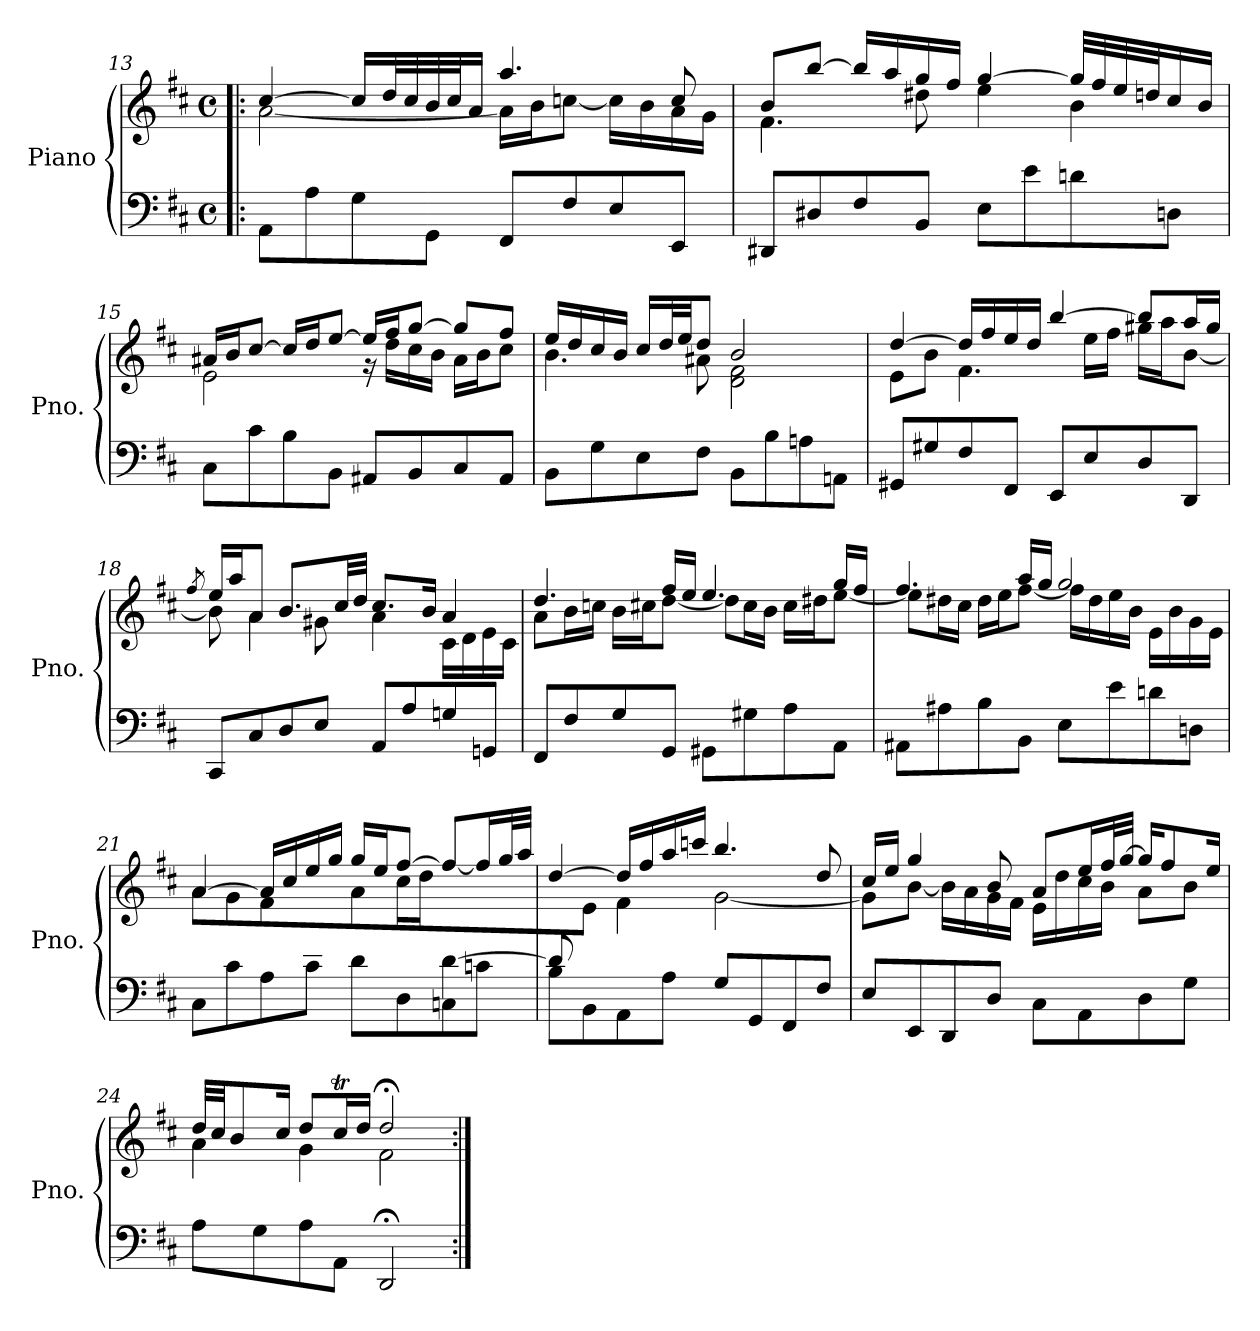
**kern	**kern
*part1	*part1
*staff2	*staff1
*I"Piano	*
*I'Pno.	*
!!LO:LB:g=z
*clefF4	*clefG2
*k[f#c#]	*k[f#c#]
*M4/4	*M4/4
*met(c)	*met(c)
=13!|:	=13!|:
*	*^
8AA\L	[4cc#/	[2a\
8A\	.	.
8G\	16cc#/LL]	.
.	32dd/L	.
.	32cc#/	.
8GG\J	32b/	.
.	32cc#/J	.
.	16a/JJ	.
8FF#/L	4.aa/	16a\LL]
.	.	16b<\J
8F#/	.	[8ccn<\J
8E/	.	16cc\LL]
.	.	16b<\
8EE/J	8cc/	16a<\
.	.	16g<\JJ
=14	=14	=14
8DD#X/L	8b/L	4.f#<\
8D#X</	[8bb/J	.
8F#</	16bb/LL]	.
.	16aa/	.
8BB</J	16gg/	8dd#X\
.	16ff#/JJ	.
8E<\L	[4gg/	4ee\
8e\	.	.
8dn\	32gg/LLL]	4b\
.	32ff#/	.
.	32ee/	.
.	32ddn/J	.
8Dn\J	16cc#/	.
.	16b/JJ	.
=15	=15	=15
8C#\L	16a#X/LL	2e\
.	16b/J	.
8c#\	[8cc#/J	.
8B\	16cc#/LL]	.
.	16dd/J	.
8BB<\J	[8ee/J	.
8AA#X</L	16ee/LL]	16r
.	16ff#/J	16dd<\LL
8BB</	[8gg/J	16cc#<\
.	.	16b<\JJ
8C#</	8gg/L]	16a#<\LL
.	.	16b<\J
8AA#</J	8ff#/J	8cc#<\J
!!LO:LB:g=z	!!
=16	=16	=16
8BB\L	16ee/LL	4.b<\
.	16dd/	.
8G<\	16cc#/	.
.	16b/JJ	.
8E<\	16cc#/LL	.
.	32dd/L	.
.	32ee/JJ	.
8F#<\J	8dd/J	8a#X\
8BB\L	2b/	2d\ 2f#\
8B\	.	.
8An\	.	.
8AAn\J	.	.
=17	=17	=17
8GG#X/L	[4dd/	8e\L
8G#X/	.	8b<\J
8F#/	16dd/LL]	4.f#<\
.	16ff#/	.
8FF#/J	16ee/	.
.	16dd/JJ	.
8EE/L	[4bb/	.
8E/	.	16ee<\LL
.	.	16ff#<\JJ
8D/	8bb/L]	16gg#X<\LL
.	.	16aa<\J
8DD/J	16aa/L	[8b<\J
.	16gg#/JJ	.
=18	=18	=18
.	8qff#/	.
8CC#/L	16ee/LL	8b\]
.	16aa/J	.
8C#</	8a/J	4a\
8D</	8.b/L	.
8E</J	.	8g#X<\
.	32cc#/LL	.
.	32dd/JJJ	.
8AA</L	8.cc#/L	4a\
8A/	.	.
.	16b/Jk	.
8Gn/	4a/	16c#<\LL
.	.	16d<\
8GGn/J	.	16e<\
.	.	16c#<\JJ
!!LO:LB:g=z	!!
=19	=19	=19
8FF#/L	4.dd/	8a<\L
8F#/	.	16b<\L
.	.	16ccn<\JJ
8G/	.	16b<\LL
.	.	16cc#X<\J
8GG/J	16ff#/LL	[8dd<\J
.	16ee/JJ	.
8GG#X\L	4.ee/	8dd\L]
8G#X\	.	16cc#<\L
.	.	16b<\JJ
8A\	.	16cc#<\LL
.	.	16dd#X<\J
8AA\J	16gg/LL	[8ee<\J
.	16ff#/JJ	.
=20	=20	=20
8AA#X\L	4.ff#/	8ee\L]
8A#X\	.	16dd#X<\L
.	.	16cc#<\JJ
8B\	.	16dd#<\LL
.	.	16ee<\J
8BB\J	16aa/LL	[8ff#<\J
.	16gg/JJ	.
8E\L	2gg/	16ff#\LL]
.	.	16dd#<\
8e\	.	16ee<\
.	.	16b<\JJ
8dn\	.	16e\LL
.	.	16b\
8Dn\J	.	16g\
.	.	16e\JJ
=21	=21	=21
*^	*	*
4.ryy	8C#\L	[4a/	8a\L
.	8c#\	.	8g<\
.	8A<\	16a/LL]	8f#<\
.	.	16cc#/	.
8e/J	8c#<\J	16ee/	8ryy
.	.	16gg/JJ	.
4ryy	8d<\L	16gg/LL	8a\L
.	.	16ee/J	.
.	8D\	[8ff#/J	16cc#<\L
.	.	.	16dd<\JJ
[4d\	8Cn\	8ff#/L_	4ryy
.	8cn<\J	16ff#/L]	.
.	.	32gg/L	.
.	.	32aa/JJJ	.
!!LO:LB:g=z	!!
=22	=22	=22	=22
8d/L]	8B<\L	[4dd/	8ryy
2..ryy	8BB\	.	8e\J
.	8AA\	16dd/LL]	4f#\
.	.	16ff#/	.
.	8A\J	16aa/	.
.	.	16cccn/JJ	.
.	8G/L	4.bb/	[2g\
.	8GG/	.	.
.	8FF#/	.	.
.	8F#/J	8dd/	.
*v	*v	*	*
=23	=23	=23
8E/L	16cc#/LL	8g\L]
.	16ee/JJ	.
8EE/	4gg/	[8b<\J
8DD/	.	16b\LL]
.	.	16a<\
8D/J	8b/	16g<\
.	.	16f#<\JJ
8C#<\L	8a/L	16e<\LL
.	.	16dd<\
8AA<\	16ee/L	16cc#<\
.	32ff#/L	16b<\JJ
.	[32gg/JJJ	.
8D<\	16gg/KL]	8a<\L
.	8ff#/	.
8G<\J	.	8b<\J
.	16ee/Jk	.
=24	=24	=24
8A<\L	32dd/LLL	4a<\
.	32cc#/JJ	.
.	8b/	.
8G<\	.	.
.	16cc#/Jk	.
8A<\	8dd/L	4g\
8AA\J	16cc#t/L	.
.	16dd/JJ	.
2DD;</	2dd;</	2f#\
*	*v	*v
=:|!	=:|!
*-	*-
